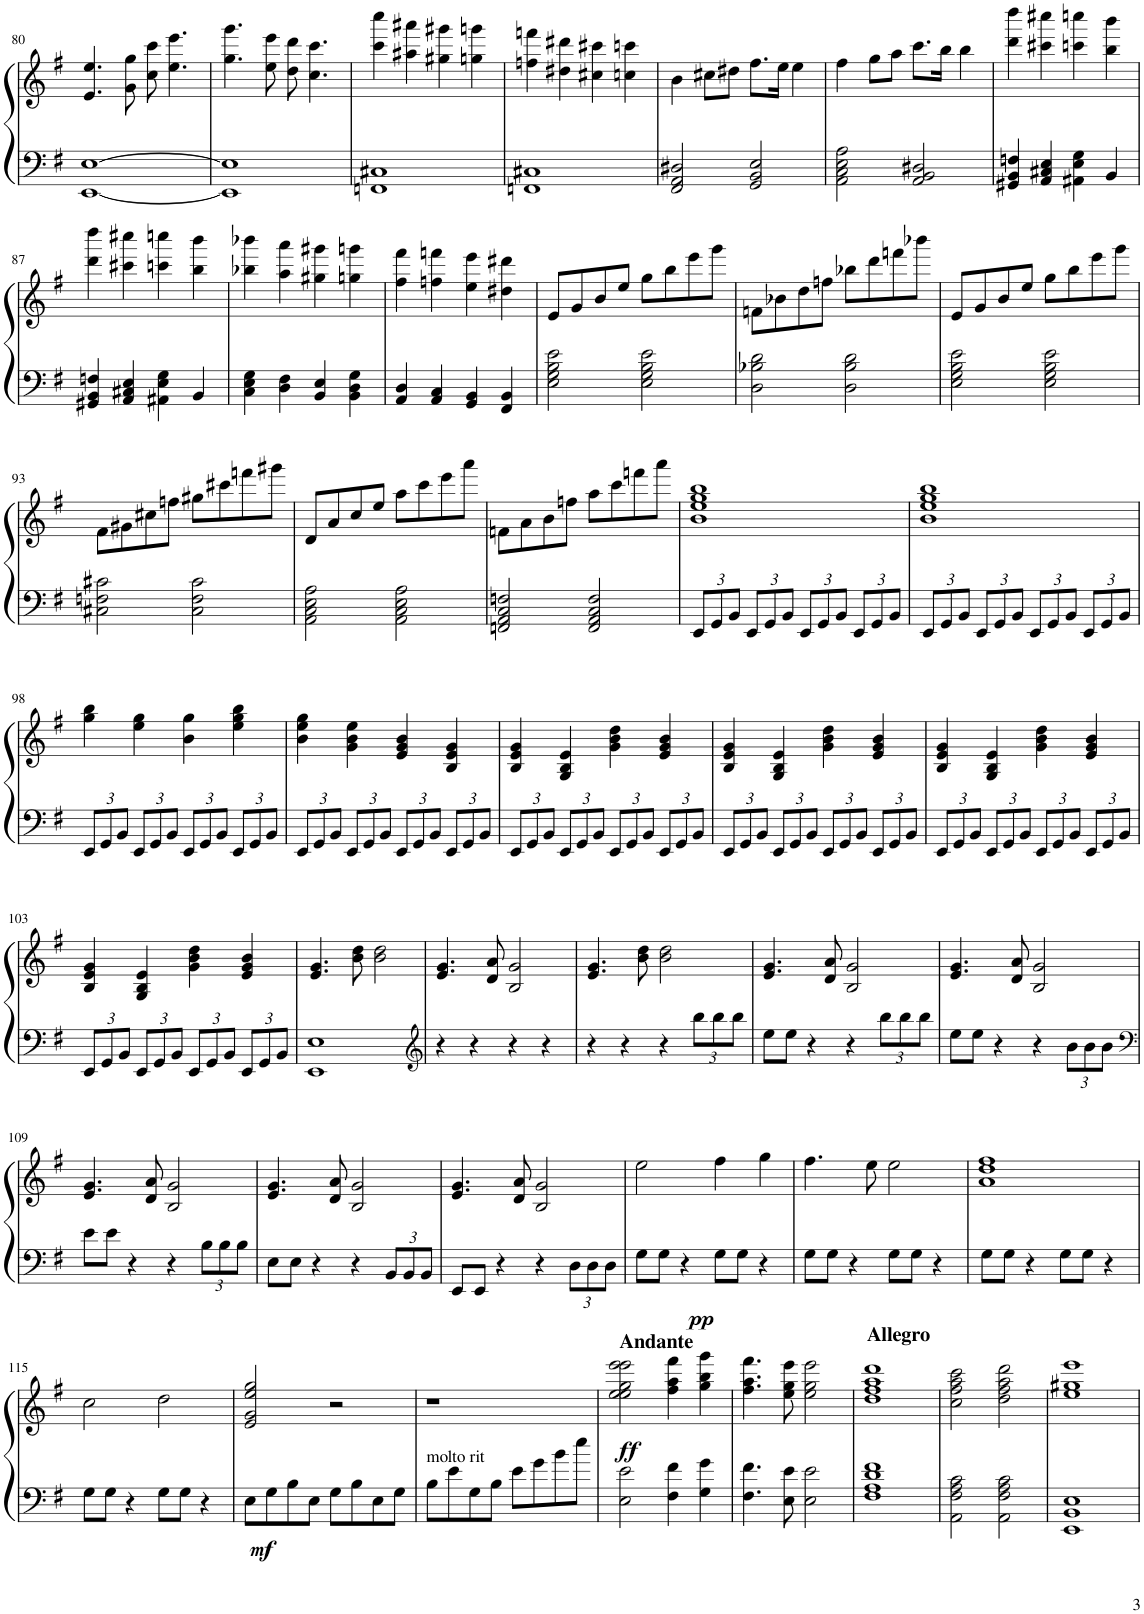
**kern	**kern	**dynam
*part1	*part1	*part1
*staff2	*staff1	*staff1/2
*I"Piano	*	*
*I'Pno	*	*
!!LO:PB:g=z
*clefF4	*clefG2	*
*k[f#]	*k[f#]	*
*M4/4	*M4/4	*
=80	=80	=80
[1EE [1E	4.e/ 4.ee/	.
.	8g\ 8gg\	.
.	8cc\ 8ccc\	.
.	4.ee\ 4.eee\	.
=81	=81	=81
1EE] 1E]	4.gg\ 4.ggg\	.
.	8ee\ 8eee\	.
.	8dd\ 8ddd\	.
.	4.cc\ 4.ccc\	.
=82	=82	=82
1FFn 1C#X	4ccc\ 4cccc\	.
.	4aa#X\ 4aaa#X\	.
.	4gg#X\ 4ggg#X\	.
.	4ggn\ 4gggn\	.
=83	=83	=83
1FFn 1C#X	4ffn\ 4fffn\	.
.	4dd#X\ 4ddd#X\	.
.	4cc#X\ 4ccc#X\	.
.	4ccn\ 4cccn\	.
=84	=84	=84
2FF#/ 2AA/ 2D#X/	4b\	.
.	8cc#X\L	.
.	8dd#X\J	.
2GG/ 2BB/ 2E/	8.ff#\L	.
.	16ee\Jk	.
.	4ee\	.
=85	=85	=85
2AA\ 2C\ 2E\ 2A\	4ff#\	.
.	8gg\L	.
.	8aa\J	.
2AA/ 2BB/ 2D#X/	8.ccc\L	.
.	16bb\Jk	.
.	4bb\	.
=86	=86	=86
4GG#X/ 4BB/ 4Fn/	4ddd\ 4dddd\	.
4AA/ 4C#X/ 4E/	4ccc#X\ 4cccc#X\	.
4AA#X\ 4E\ 4G\	4cccn\ 4ccccn\	.
4BB/	4bb\ 4bbb\	.
!!LO:LB:g=z
=87	=87	=87
4GG#X/ 4BB/ 4Fn/	4ddd\ 4dddd\	.
4AA/ 4C#X/ 4E/	4ccc#X\ 4cccc#X\	.
4AA#X\ 4E\ 4G\	4cccn\ 4ccccn\	.
4BB/	4bb\ 4bbb\	.
=88	=88	=88
4C\ 4E\ 4G\	4bb-X\ 4bbb-X\	.
4D\ 4F#\	4aa\ 4aaa\	.
4BB/ 4E/	4gg#X\ 4ggg#X\	.
4BB\ 4D\ 4G\	4ggn\ 4gggn\	.
=89	=89	=89
4AA/ 4D/	4ff#\ 4fff#\	.
4AA/ 4C/	4ffn\ 4fffn\	.
4GG/ 4BB/	4ee\ 4eee\	.
4FF#/ 4BB/	4dd#X\ 4ddd#X\	.
=90	=90	=90
2E\ 2G\ 2B\ 2e\	8e/L	.
.	8g/	.
.	8b/	.
.	8ee/J	.
2E\ 2G\ 2B\ 2e\	8gg\L	.
.	8bb\	.
.	8eee\	.
.	8ggg\J	.
=91	=91	=91
2D\ 2B-X\ 2d\	8fn\L	.
.	8b-X\	.
.	8dd\	.
.	8ffn\J	.
2D\ 2B-\ 2d\	8bb-X\L	.
.	8ddd\	.
.	8fffn\	.
.	8bbb-X\J	.
=92	=92	=92
2E\ 2G\ 2B\ 2e\	8e/L	.
.	8g/	.
.	8b/	.
.	8ee/J	.
2E\ 2G\ 2B\ 2e\	8gg\L	.
.	8bb\	.
.	8eee\	.
.	8ggg\J	.
!!LO:LB:g=z
=93	=93	=93
2C#X\ 2Fn\ 2c#X\	8f#\L	.
.	8g#X\	.
.	8cc#X\	.
.	8ffn\J	.
2C#\ 2F\ 2c#\	8gg#X\L	.
.	8ccc#X\	.
.	8fffn\	.
.	8ggg#X\J	.
=94	=94	=94
2AA\ 2C\ 2E\ 2A\	8d/L	.
.	8a/	.
.	8cc/	.
.	8ee/J	.
2AA\ 2C\ 2E\ 2A\	8aa\L	.
.	8ccc\	.
.	8eee\	.
.	8aaa\J	.
=95	=95	=95
2FFn/ 2AA/ 2C/ 2Fn/	8fn\L	.
.	8a\	.
.	8b\	.
.	8ffn\J	.
2FF/ 2AA/ 2C/ 2F/	8aa\L	.
.	8ccc\	.
.	8fffn\	.
.	8aaa\J	.
=96	=96	=96
*Xbrackettup	*	*
12EE/L	1b 1ee 1gg 1bb	.
12GG/	.	.
12BB/J	.	.
12EE/L	.	.
12GG/	.	.
12BB/J	.	.
12EE/L	.	.
12GG/	.	.
12BB/J	.	.
12EE/L	.	.
12GG/	.	.
12BB/J	.	.
=97	=97	=97
12EE/L	1b 1ee 1gg 1bb	.
12GG/	.	.
12BB/J	.	.
12EE/L	.	.
12GG/	.	.
12BB/J	.	.
12EE/L	.	.
12GG/	.	.
12BB/J	.	.
12EE/L	.	.
12GG/	.	.
12BB/J	.	.
!!LO:LB:g=z
=98	=98	=98
12EE/L	4gg\ 4bb\	.
12GG/	.	.
12BB/J	.	.
12EE/L	4ee\ 4gg\	.
12GG/	.	.
12BB/J	.	.
12EE/L	4b\ 4gg\	.
12GG/	.	.
12BB/J	.	.
12EE/L	4ee\ 4gg\ 4bb\	.
12GG/	.	.
12BB/J	.	.
=99	=99	=99
12EE/L	4b\ 4ee\ 4gg\	.
12GG/	.	.
12BB/J	.	.
12EE/L	4g\ 4b\ 4ee\	.
12GG/	.	.
12BB/J	.	.
12EE/L	4e/ 4g/ 4b/	.
12GG/	.	.
12BB/J	.	.
12EE/L	4B/ 4e/ 4g/	.
12GG/	.	.
12BB/J	.	.
=100	=100	=100
12EE/L	4B/ 4e/ 4g/	.
12GG/	.	.
12BB/J	.	.
12EE/L	4G/ 4B/ 4e/	.
12GG/	.	.
12BB/J	.	.
12EE/L	4g\ 4b\ 4dd\	.
12GG/	.	.
12BB/J	.	.
12EE/L	4e/ 4g/ 4b/	.
12GG/	.	.
12BB/J	.	.
=101	=101	=101
12EE/L	4B/ 4e/ 4g/	.
12GG/	.	.
12BB/J	.	.
12EE/L	4G/ 4B/ 4e/	.
12GG/	.	.
12BB/J	.	.
12EE/L	4g\ 4b\ 4dd\	.
12GG/	.	.
12BB/J	.	.
12EE/L	4e/ 4g/ 4b/	.
12GG/	.	.
12BB/J	.	.
=102	=102	=102
12EE/L	4B/ 4e/ 4g/	.
12GG/	.	.
12BB/J	.	.
12EE/L	4G/ 4B/ 4e/	.
12GG/	.	.
12BB/J	.	.
12EE/L	4g\ 4b\ 4dd\	.
12GG/	.	.
12BB/J	.	.
12EE/L	4e/ 4g/ 4b/	.
12GG/	.	.
12BB/J	.	.
!!LO:LB:g=z
=103	=103	=103
12EE/L	4B/ 4e/ 4g/	.
12GG/	.	.
12BB/J	.	.
12EE/L	4G/ 4B/ 4e/	.
12GG/	.	.
12BB/J	.	.
12EE/L	4g\ 4b\ 4dd\	.
12GG/	.	.
12BB/J	.	.
12EE/L	4e/ 4g/ 4b/	.
12GG/	.	.
12BB/J	.	.
=104	=104	=104
1EE 1E	4.e/ 4.g/	.
.	8b\ 8dd\	.
.	2b\ 2dd\	.
=105	=105	=105
*clefG2	*	*
4r	4.e/ 4.g/	.
4r	.	.
.	8d/ 8a/	.
4r	2B/ 2g/	.
4r	.	.
=106	=106	=106
4r	4.e/ 4.g/	.
4r	.	.
.	8b\ 8dd\	.
4r	2b\ 2dd\	.
12bb\L	.	.
12bb\	.	.
12bb\J	.	.
=107	=107	=107
8ee\L	4.e/ 4.g/	.
8ee\J	.	.
4r	.	.
.	8d/ 8a/	.
4r	2B/ 2g/	.
12bb\L	.	.
12bb\	.	.
12bb\J	.	.
=108	=108	=108
8ee\L	4.e/ 4.g/	.
8ee\J	.	.
4r	.	.
.	8d/ 8a/	.
4r	2B/ 2g/	.
12b\L	.	.
12b\	.	.
12b\J	.	.
!!LO:LB:g=z
=109	=109	=109
*clefF4	*	*
8e\L	4.e/ 4.g/	.
8e\J	.	.
4r	.	.
.	8d/ 8a/	.
4r	2B/ 2g/	.
12B\L	.	.
12B\	.	.
12B\J	.	.
=110	=110	=110
8E\L	4.e/ 4.g/	.
8E\J	.	.
4r	.	.
.	8d/ 8a/	.
4r	2B/ 2g/	.
12BB/L	.	.
12BB/	.	.
12BB/J	.	.
=111	=111	=111
8EE/L	4.e/ 4.g/	.
8EE/J	.	.
4r	.	.
.	8d/ 8a/	.
4r	2B/ 2g/	.
!	!	!LO:DY:b=2
12D\L	.	pp
12D\	.	.
12D\J	.	.
=112	=112	=112
8G\L	2ee\	.
8G\J	.	.
4r	.	.
8G\L	4ff#\	.
8G\J	.	.
4r	4gg\	.
=113	=113	=113
8G\L	4.ff#\	.
8G\J	.	.
4r	.	.
.	8ee\	.
8G\L	2ee\	.
8G\J	.	.
4r	.	.
=114	=114	=114
8G\L	1a 1dd 1ff#	.
8G\J	.	.
4r	.	.
8G\L	.	.
8G\J	.	.
4r	.	.
!!LO:LB:g=z
=115	=115	=115
8G\L	2cc\	.
8G\J	.	.
4r	.	.
8G\L	2dd\	.
8G\J	.	.
4r	.	.
=116	=116	=116
!	!	!LO:DY:b=2
8E\L	2e/ 2g/ 2ee/ 2gg/	mf
8G\	.	.
8B\	.	.
8E\J	.	.
8G\L	2r	.
8B\	.	.
8E\	.	.
8G\J	.	.
=117	=117	=117
!LO:TX:a:t=molto rit	!	!
8B\L	1r	.
8e\	.	.
8G\	.	.
8B\J	.	.
8e\L	.	.
8g\	.	.
8b\	.	.
8ee\J	.	.
=118	=118	=118
!	!LO:TX:a:B:t=Andante	!
!	!	!LO:DY:b
2E\ 2e\	2ee\ 2ee\ 2gg\ 2eee\ 2eee\	ff
4F#\ 4f#\	4ff#\ 4aa\ 4fff#\	.
4G\ 4g\	4gg\ 4bb\ 4ggg\	.
=119	=119	=119
4.F#\ 4.f#\	4.ff#\ 4.aa\ 4.fff#\	.
8E\ 8e\	8ee\ 8gg\ 8eee\	.
2E\ 2e\	2ee\ 2gg\ 2eee\	.
=120	=120	=120
!	!LO:TX:a:B:t=Allegro	!
1F# 1A 1d 1f#	1dd 1ff# 1aa 1ddd	.
=121	=121	=121
2AA\ 2F#\ 2A\ 2c\	2cc\ 2ff#\ 2aa\ 2ccc\	.
2AA\ 2F#\ 2A\ 2c\	2dd\ 2ff#\ 2aa\ 2ddd\	.
=122	=122	=122
1EE 1BB 1E	1ee 1gg#X 1eee	.
=	=	=
*-	*-	*-
